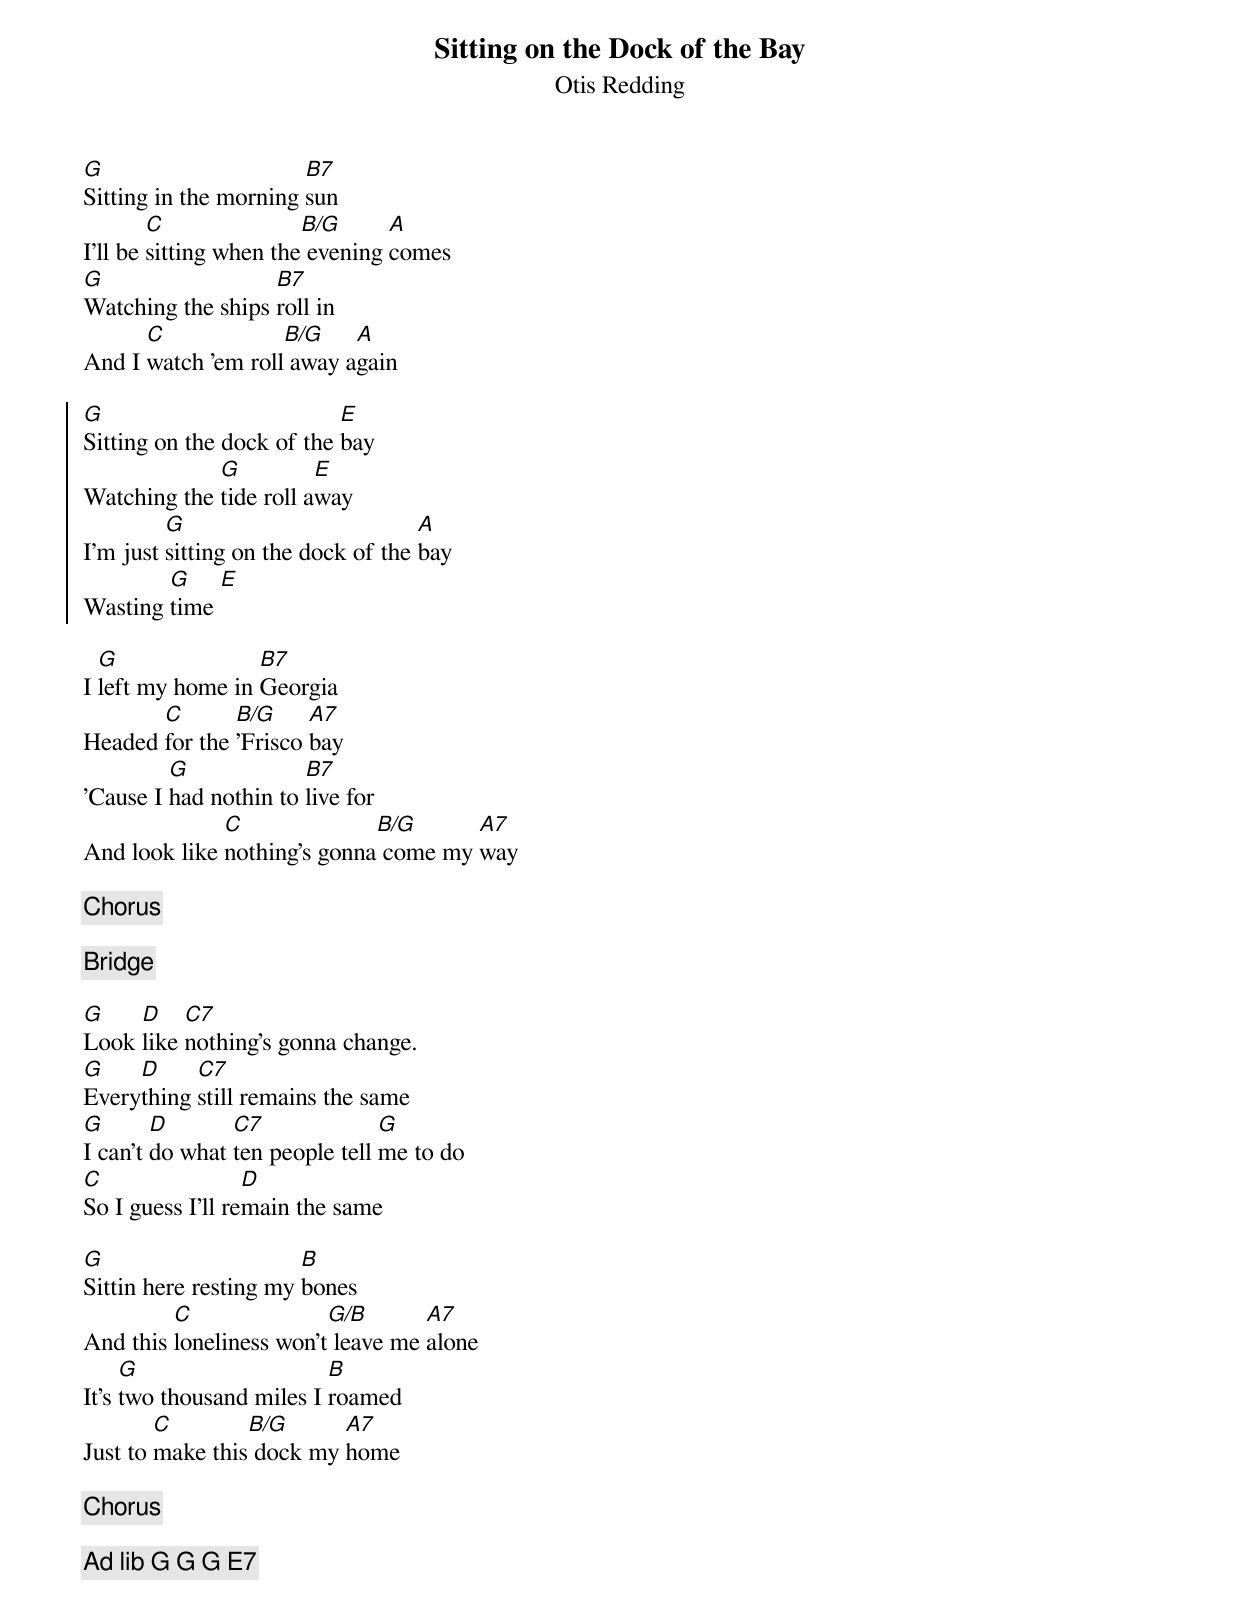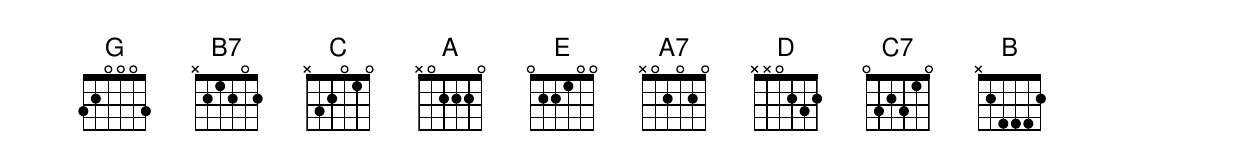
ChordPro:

{title:Sitting on the Dock of the Bay}
{subtitle:Otis Redding}
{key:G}

[G]Sitting in the morning [B7]sun
I'll be [C]sitting when the[B/G] evening [A]comes
[G]Watching the ships [B7]roll in
And I [C]watch 'em roll[B/G] away a[A]gain

{soc}
[G]Sitting on the dock of the [E]bay
Watching the [G]tide roll a[E]way
I'm just [G]sitting on the dock of the [A]bay
Wasting [G]time [E]
{eoc}

I [G]left my home in [B7]Georgia
Headed [C]for the [B/G]'Frisco [A7]bay
'Cause I [G]had nothin to [B7]live for
And look like [C]nothing's gonna[B/G] come my [A7]way

{c:Chorus}

{c:Bridge}

[G]Look [D]like [C7]nothing's gonna change.
[G]Every[D]thing [C7]still remains the same
[G]I can't [D]do what [C7]ten people tell [G]me to do
[C]So I guess I'll re[D]main the same

[G]Sittin here resting my [B]bones
And this [C]loneliness won't[G/B] leave me [A7]alone
It's [G]two thousand miles I [B]roamed
Just to [C]make this[B/G] dock my [A7]home

{c:Chorus}

{c:Ad lib G G G E7}
